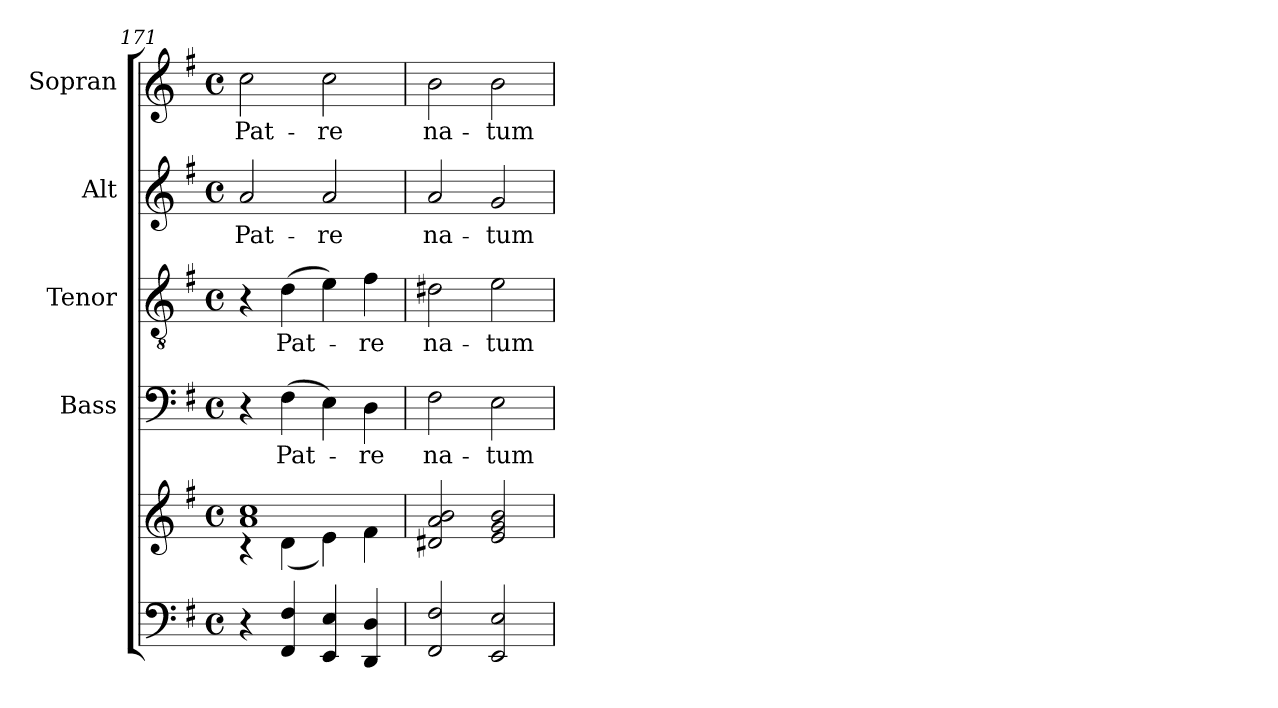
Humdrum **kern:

**kern	**kern	**kern	**text	**kern	**text	**kern	**text	**kern	**text
*part5	*part5	*part4	*part4	*part3	*part3	*part2	*part2	*part1	*part1
*staff6	*staff5	*staff4	*staff4	*staff3	*staff3	*staff2	*staff2	*staff1	*staff1
*	*	*I"Bass	*	*I"Tenor	*	*I"Alt	*	*I"Sopran	*
*	*	*I'B.	*	*I'T.	*	*I'A.	*	*I'S.	*
!!LO:LB:g=z
*clefF4	*clefG2	*clefF4	*	*clefGv2	*	*clefG2	*	*clefG2	*
*k[f#]	*k[f#]	*k[f#]	*	*k[f#]	*	*k[f#]	*	*k[f#]	*
*G:	*G:	*G:	*	*G:	*	*G:	*	*G:	*
*M4/4	*M4/4	*M4/4	*	*M4/4	*	*M4/4	*	*M4/4	*
*met(c)	*met(c)	*met(c)	*	*met(c)	*	*met(c)	*	*met(c)	*
=171	=171	=171	=171	=171	=171	=171	=171	=171	=171
*	*^	*	*	*	*	*	*	*	*
!	!	!	!	!	!	!	!	!LO:LY:b	!	!LO:LY:b
4r	1a 1cc	4rc	4r	.	4r	.	2a/	Pat-	2cc\	Pat-
!	!	!	!	!LO:LY:b	!	!LO:LY:b	!	!	!	!
4FF#/ 4F#/	.	(>4d\	(>4F#\	Pat-	(>4d\	Pat-	.	.	.	.
!	!	!	!	!	!	!	!	!LO:LY:b	!	!LO:LY:b
4EE/ 4E/	.	4e\)	4E\)	.	4e\)	.	2a/	-re	2cc\	-re
!	!	!	!	!LO:LY:b	!	!LO:LY:b	!	!	!	!
4DD/ 4D/	.	4f#\	4D\	-re	4f#\	-re	.	.	.	.
=172	=172	=172	=172	=172	=172	=172	=172	=172	=172	=172
!	!	!	!	!LO:LY:b	!	!LO:LY:b	!	!LO:LY:b	!	!LO:LY:b
*	*v	*v	*	*	*	*	*	*	*	*
2FF#/ 2F#/	2d#X/ 2a/ 2b/	2F#\	na-	2d#X\	na-	2a/	na-	2b\	na-
!	!	!	!LO:LY:b	!	!LO:LY:b	!	!LO:LY:b	!	!LO:LY:b
2EE/ 2E/	2e/ 2g/ 2b/	2E\	-tum	2e\	-tum	2g/	-tum	2b\	-tum
=	=	=	=	=	=	=	=	=	=
*-	*-	*-	*-	*-	*-	*-	*-	*-	*-
